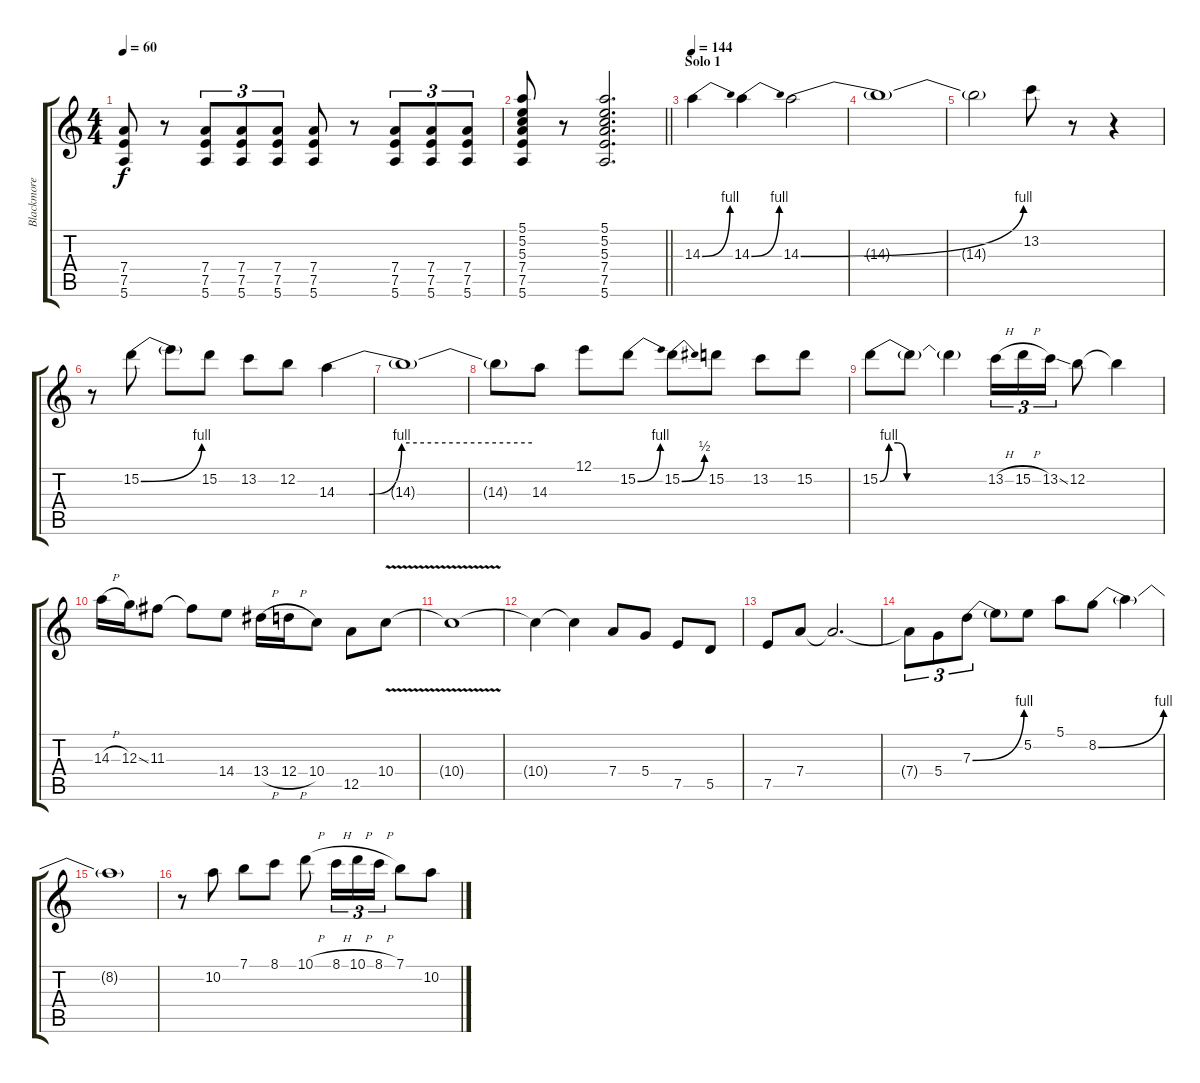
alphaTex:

\track ("Blackmore" "Blackmore") {instrument overdrivenguitar}
\staff {score tabs}
\tuning (E4 B3 G3 D3 A2 E2) {hide}
\ts (4 4)
\tempo 60
\tempo 152
\tempo 60
\clef g2
\ks c
(7.4 7.5 5.6).8{dy f volume 14 instrument overdrivenguitar} r.8 (7.4 7.5 5.6).8{tu (3 2)} (7.4 7.5 5.6).8{tu (3 2)} (7.4 7.5 5.6).8{tu (3 2)} (7.4 7.5 5.6).8 r.8 (7.4 7.5 5.6).8{tu (3 2)} (7.4 7.5 5.6).8{tu (3 2)} (7.4 7.5 5.6).8{tu (3 2)} |
\barLineRight lightlight
(5.1 5.2 5.3 7.4 7.5 5.6).8 r.8 (5.1 5.2 5.3 7.4 7.5 5.6).2{d volume 16} |
\section ("" "Solo 1")
\tempo 144
14.3{be (bend 0 0 60 4)}.4 14.3{be (bend 0 0 60 4)}.4 14.3{be (bend 0 0 60 4)}.2 |
14.3{t}.1 |
14.3{t}.2 13.2.8 r.8 r.4 |
r.8 15.2{be (bend 0 0 60 4)}.8 15.2{t}.8 15.2.8 13.2.8 12.2.8 14.3{be (custom 0 0 10 0 20 4 60 4)}.4 |
14.3{t}.1 |
14.3{t}.8 14.3.8 12.1.8 15.2{be (bend 0 0 60 4)}.8 15.2{be (bend 0 0 60 2)}.8 15.2.8 13.2.8 15.2.8 |
15.2{be (custom 0 0 5 4 10 4 15 0 60 0)}.8 15.2{t}.8 15.2{t}.4 13.2{h}.16{tu (3 2)} 15.2{h}.16{tu (3 2)} 13.2{ss}.16{tu (3 2)} 12.2.8 12.2{t}.4 |
14.3{h}.16 12.3{ss}.16 11.3.8 11.3{t}.8 14.4.8 13.4{h}.16 12.4{h}.16 10.4.8 12.5.8 10.4{v}.8 |
10.4{t}.1 |
10.4{t}.4 10.4{t}.4 7.4.8 5.4.8 7.5.8 5.5.8 |
7.5.8 7.4.8 7.4{t}.2{d} |
7.4{t}.8{tu (3 2)} 5.4.8{tu (3 2)} 7.3{be (bend 0 0 60 4)}.8{tu (3 2)} 7.3{t}.8 5.2.8 5.1.8 8.2{be (bend 0 0 60 4)}.8 8.2{t}.4 |
8.2{t}.1 |
r.8 10.2.8 7.1.8 8.1.8 10.1{h}.8 8.1{h}.16{tu (3 2)} 10.1{h}.16{tu (3 2)} 8.1{h}.16{tu (3 2)} 7.1.8 10.2.8
